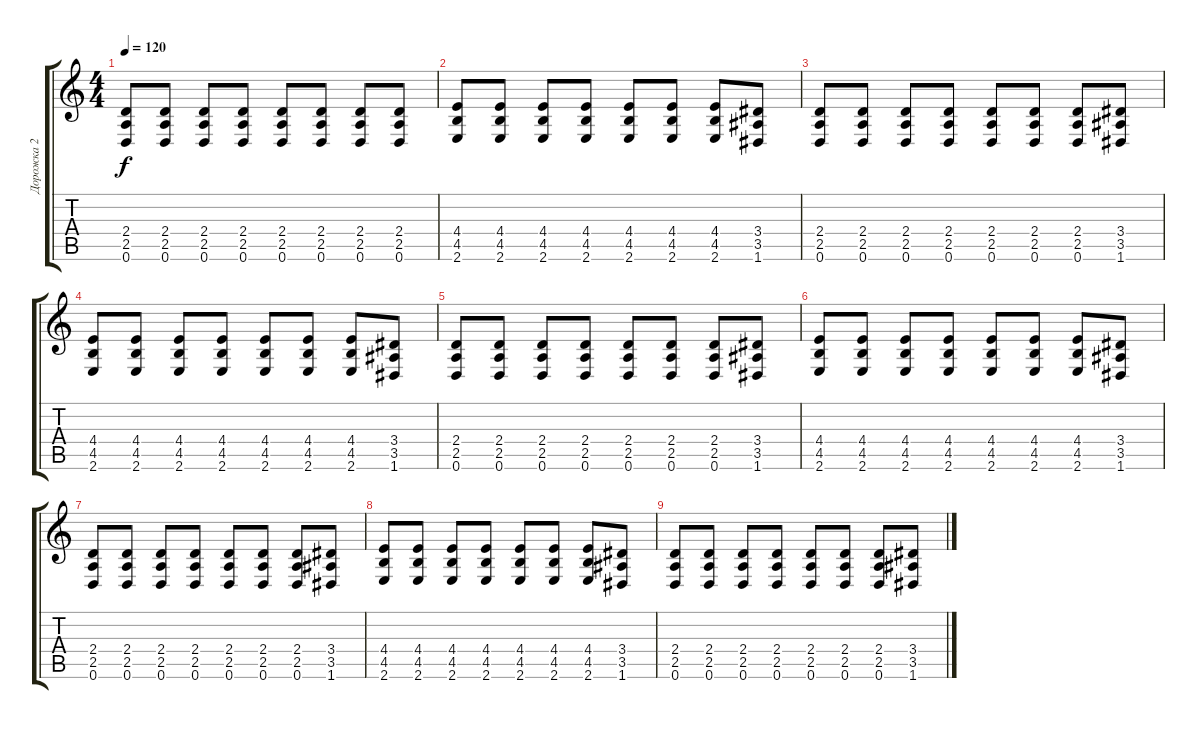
\track ("Дорожка 2" "Дорожка 2") {instrument distortionguitar}
\staff {score tabs}
\tuning (D4 A3 F3 C3 G2 D2) {hide}
\ts (4 4)
\tempo 120
\clef g2
\ks c
(2.4 2.5 0.6).8{dy f} (2.4 2.5 0.6).8 (2.4 2.5 0.6).8 (2.4 2.5 0.6).8 (2.4 2.5 0.6).8 (2.4 2.5 0.6).8 (2.4 2.5 0.6).8 (2.4 2.5 0.6).8 |
(4.4 4.5 2.6).8 (4.4 4.5 2.6).8 (4.4 4.5 2.6).8 (4.4 4.5 2.6).8 (4.4 4.5 2.6).8 (4.4 4.5 2.6).8 (4.4 4.5 2.6).8 (3.4 3.5 1.6).8 |
(2.4 2.5 0.6).8 (2.4 2.5 0.6).8 (2.4 2.5 0.6).8 (2.4 2.5 0.6).8 (2.4 2.5 0.6).8 (2.4 2.5 0.6).8 (2.4 2.5 0.6).8 (3.4 3.5 1.6).8 |
(4.4 4.5 2.6).8 (4.4 4.5 2.6).8 (4.4 4.5 2.6).8 (4.4 4.5 2.6).8 (4.4 4.5 2.6).8 (4.4 4.5 2.6).8 (4.4 4.5 2.6).8 (3.4 3.5 1.6).8 |
(2.4 2.5 0.6).8 (2.4 2.5 0.6).8 (2.4 2.5 0.6).8 (2.4 2.5 0.6).8 (2.4 2.5 0.6).8 (2.4 2.5 0.6).8 (2.4 2.5 0.6).8 (3.4 3.5 1.6).8 |
(4.4 4.5 2.6).8 (4.4 4.5 2.6).8 (4.4 4.5 2.6).8 (4.4 4.5 2.6).8 (4.4 4.5 2.6).8 (4.4 4.5 2.6).8 (4.4 4.5 2.6).8 (3.4 3.5 1.6).8 |
(2.4 2.5 0.6).8 (2.4 2.5 0.6).8 (2.4 2.5 0.6).8 (2.4 2.5 0.6).8 (2.4 2.5 0.6).8 (2.4 2.5 0.6).8 (2.4 2.5 0.6).8 (3.4 3.5 1.6).8 |
(4.4 4.5 2.6).8 (4.4 4.5 2.6).8 (4.4 4.5 2.6).8 (4.4 4.5 2.6).8 (4.4 4.5 2.6).8 (4.4 4.5 2.6).8 (4.4 4.5 2.6).8 (3.4 3.5 1.6).8 |
(2.4 2.5 0.6).8 (2.4 2.5 0.6).8 (2.4 2.5 0.6).8 (2.4 2.5 0.6).8 (2.4 2.5 0.6).8 (2.4 2.5 0.6).8 (2.4 2.5 0.6).8 (3.4 3.5 1.6).8
